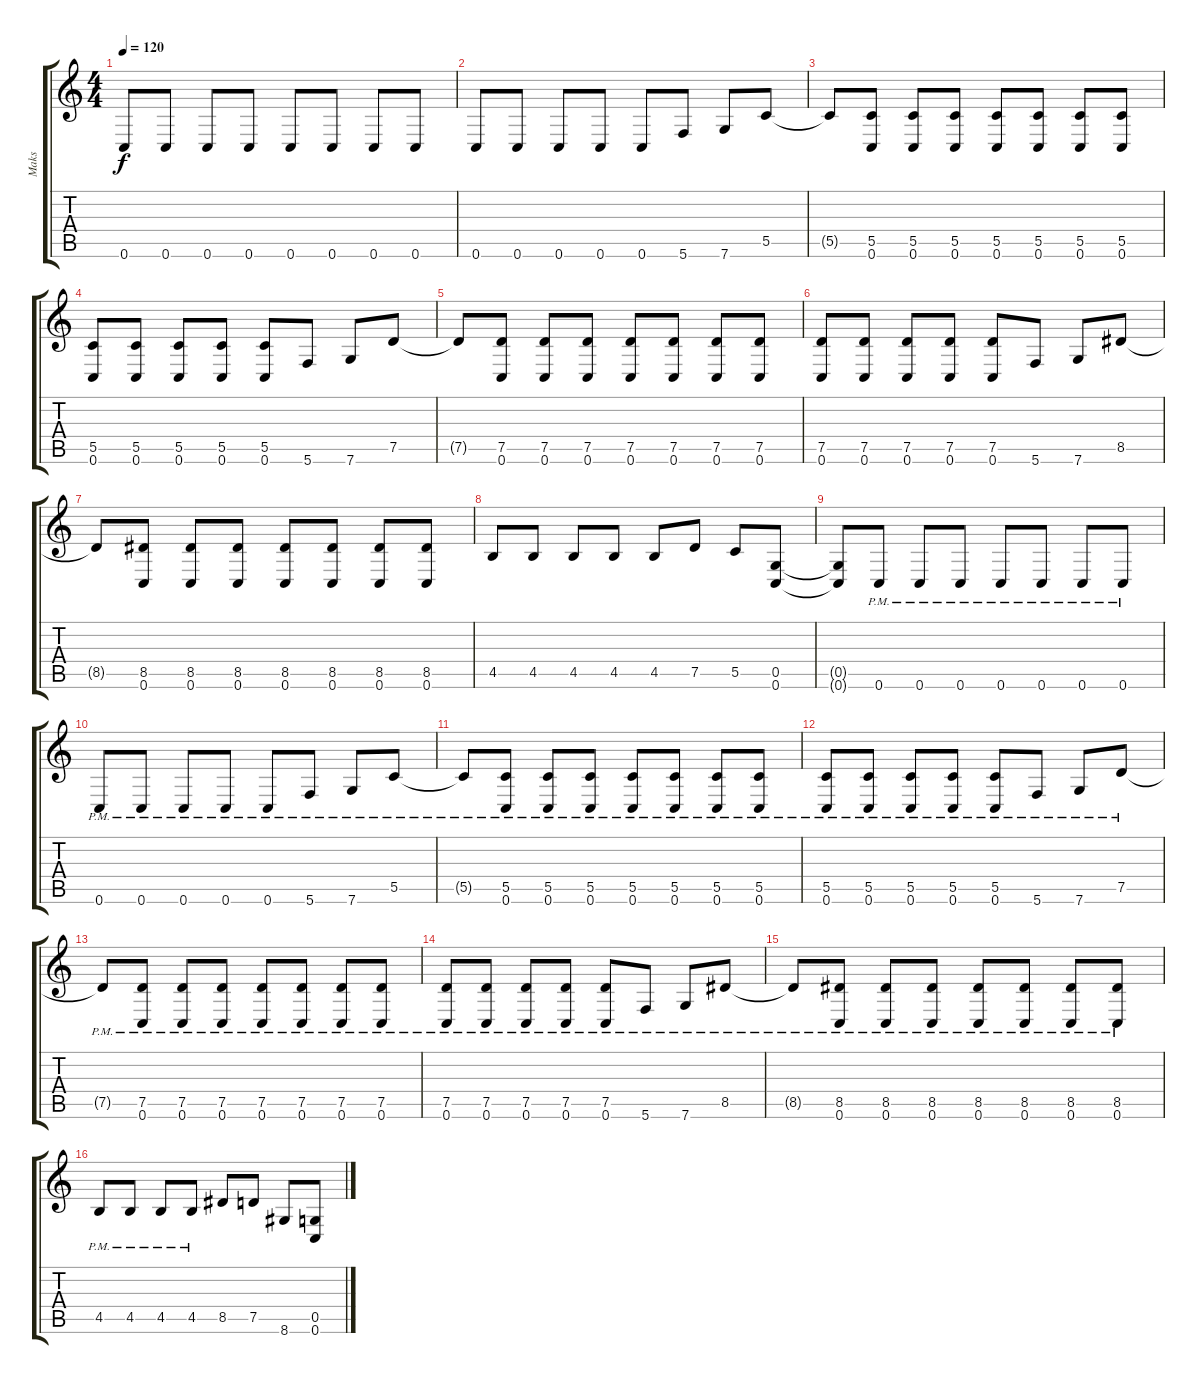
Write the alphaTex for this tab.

\track ("Maks" "Maks") {instrument distortionguitar}
\staff {score tabs}
\tuning (D4 A3 F3 C3 G2 C2) {hide}
\ts (4 4)
\tempo 120
\clef g2
\ks c
0.6.8{dy f} 0.6.8 0.6.8 0.6.8 0.6.8 0.6.8 0.6.8 0.6.8 |
0.6.8 0.6.8 0.6.8 0.6.8 0.6.8 5.6.8 7.6.8 5.5.8 |
5.5{t}.8 (5.5 0.6).8 (5.5 0.6).8 (5.5 0.6).8 (5.5 0.6).8 (5.5 0.6).8 (5.5 0.6).8 (5.5 0.6).8 |
(5.5 0.6).8 (5.5 0.6).8 (5.5 0.6).8 (5.5 0.6).8 (5.5 0.6).8 5.6.8 7.6.8 7.5.8 |
7.5{t}.8 (7.5 0.6).8 (7.5 0.6).8 (7.5 0.6).8 (7.5 0.6).8 (7.5 0.6).8 (7.5 0.6).8 (7.5 0.6).8 |
(7.5 0.6).8 (7.5 0.6).8 (7.5 0.6).8 (7.5 0.6).8 (7.5 0.6).8 5.6.8 7.6.8 8.5.8 |
8.5{t}.8 (8.5 0.6).8 (8.5 0.6).8 (8.5 0.6).8 (8.5 0.6).8 (8.5 0.6).8 (8.5 0.6).8 (8.5 0.6).8 |
4.5.8 4.5.8 4.5.8 4.5.8 4.5.8 7.5.8 5.5.8 (0.5 0.6).8 |
(0.5{t} 0.6{t}).8 0.6{pm}.8 0.6{pm}.8 0.6{pm}.8 0.6{pm}.8 0.6{pm}.8 0.6{pm}.8 0.6{pm}.8 |
0.6{pm}.8 0.6{pm}.8 0.6{pm}.8 0.6{pm}.8 0.6{pm}.8 5.6{pm}.8 7.6{pm}.8 5.5{pm}.8 |
5.5{pm t}.8 (5.5{pm} 0.6{pm}).8 (5.5{pm} 0.6{pm}).8 (5.5{pm} 0.6{pm}).8 (5.5{pm} 0.6{pm}).8 (5.5{pm} 0.6{pm}).8 (5.5{pm} 0.6{pm}).8 (5.5{pm} 0.6{pm}).8 |
(5.5{pm} 0.6{pm}).8 (5.5{pm} 0.6{pm}).8 (5.5{pm} 0.6{pm}).8 (5.5{pm} 0.6{pm}).8 (5.5{pm} 0.6{pm}).8 5.6{pm}.8 7.6{pm}.8 7.5{pm}.8 |
7.5{pm t}.8 (7.5{pm} 0.6{pm}).8 (7.5{pm} 0.6{pm}).8 (7.5{pm} 0.6{pm}).8 (7.5{pm} 0.6{pm}).8 (7.5{pm} 0.6{pm}).8 (7.5{pm} 0.6{pm}).8 (7.5{pm} 0.6{pm}).8 |
(7.5{pm} 0.6{pm}).8 (7.5{pm} 0.6{pm}).8 (7.5{pm} 0.6{pm}).8 (7.5{pm} 0.6{pm}).8 (7.5{pm} 0.6{pm}).8 5.6{pm}.8 7.6{pm}.8 8.5{pm}.8 |
8.5{pm t}.8 (8.5{pm} 0.6{pm}).8 (8.5{pm} 0.6{pm}).8 (8.5{pm} 0.6{pm}).8 (8.5{pm} 0.6{pm}).8 (8.5{pm} 0.6{pm}).8 (8.5{pm} 0.6{pm}).8 (8.5{pm} 0.6{pm}).8 |
4.5{pm}.8 4.5{pm}.8 4.5{pm}.8 4.5{pm}.8 8.5.8 7.5.8 8.6.8 (0.5 0.6).8
